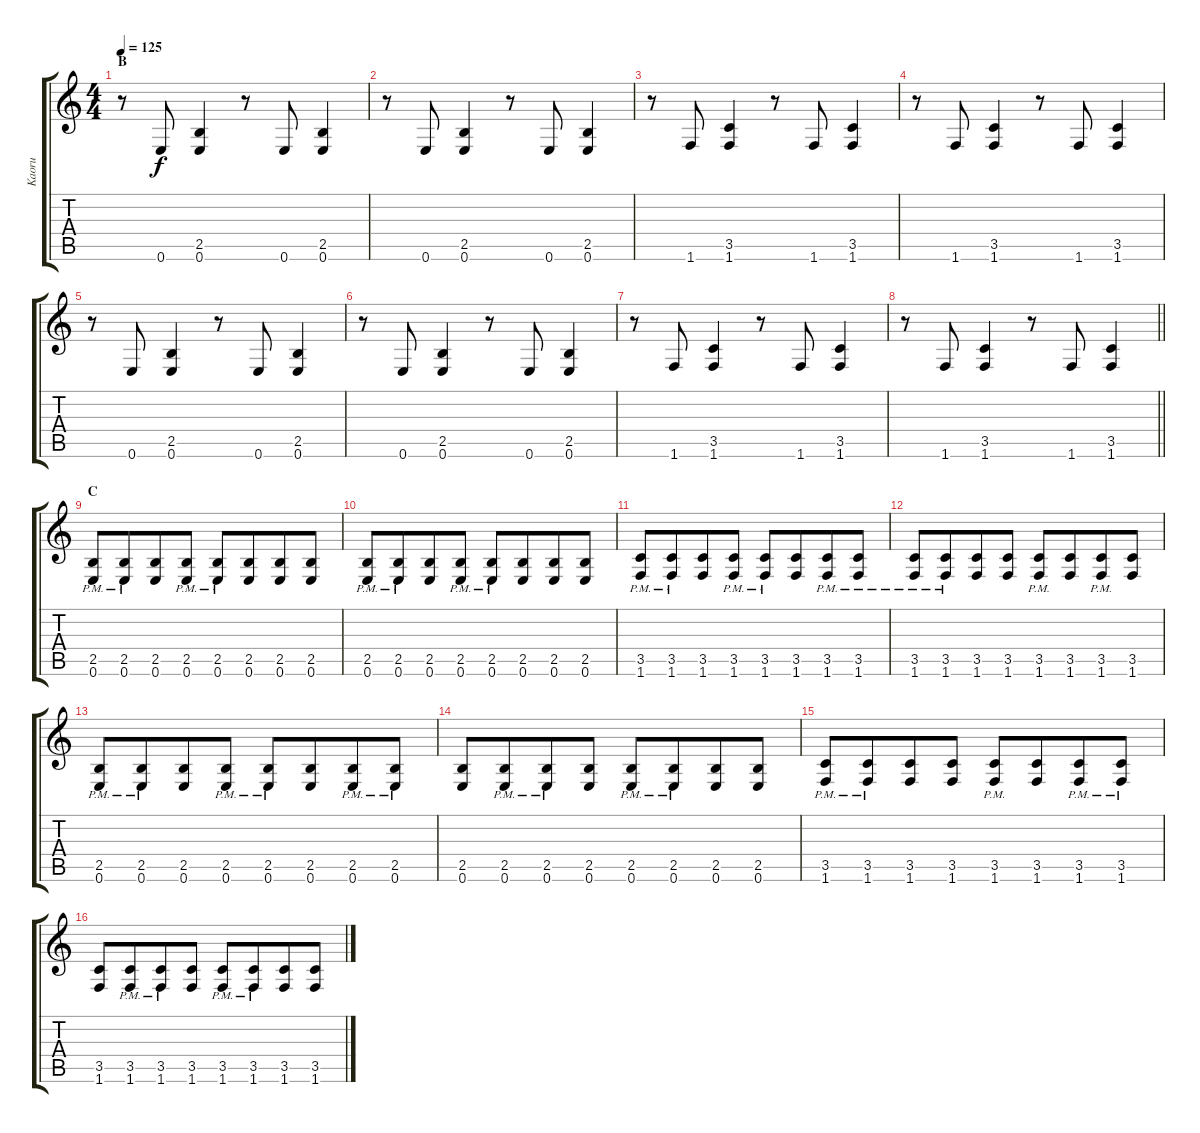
\track ("Kaoru" "Kaoru") {instrument overdrivenguitar}
\staff {score tabs}
\tuning (E4 B3 G3 D3 A2 E2) {hide}
\ts (4 4)
\section ("" "B")
\tempo 125
\clef g2
\ks c
r.8{dy f} 0.6.8 (2.5 0.6).4 r.8 0.6.8 (2.5 0.6).4 |
r.8 0.6.8 (2.5 0.6).4 r.8 0.6.8 (2.5 0.6).4 |
r.8 1.6.8 (3.5 1.6).4 r.8 1.6.8 (3.5 1.6).4 |
r.8 1.6.8 (3.5 1.6).4 r.8 1.6.8 (3.5 1.6).4 |
r.8 0.6.8 (2.5 0.6).4 r.8 0.6.8 (2.5 0.6).4 |
r.8 0.6.8 (2.5 0.6).4 r.8 0.6.8 (2.5 0.6).4 |
r.8 1.6.8 (3.5 1.6).4 r.8 1.6.8 (3.5 1.6).4 |
\barLineRight lightlight
r.8 1.6.8 (3.5 1.6).4 r.8 1.6.8 (3.5 1.6).4 |
\section ("" "C")
(2.5{pm} 0.6{pm}).8 (2.5{pm} 0.6{pm}).8{beam merge} (2.5 0.6).8 (2.5{pm} 0.6{pm}).8 (2.5{pm} 0.6{pm}).8 (2.5 0.6).8{beam merge} (2.5 0.6).8 (2.5 0.6).8 |
(2.5{pm} 0.6{pm}).8 (2.5{pm} 0.6{pm}).8{beam merge} (2.5 0.6).8 (2.5{pm} 0.6{pm}).8 (2.5{pm} 0.6{pm}).8 (2.5 0.6).8{beam merge} (2.5 0.6).8 (2.5 0.6).8 |
(3.5{pm} 1.6{pm}).8 (3.5{pm} 1.6{pm}).8{beam merge} (3.5 1.6).8 (3.5{pm} 1.6{pm}).8 (3.5{pm} 1.6{pm}).8 (3.5 1.6).8{beam merge} (3.5{pm} 1.6{pm}).8 (3.5{pm} 1.6{pm}).8 |
(3.5{pm} 1.6{pm}).8 (3.5{pm} 1.6{pm}).8{beam merge} (3.5 1.6).8 (3.5 1.6).8 (3.5{pm} 1.6{pm}).8 (3.5 1.6).8{beam merge} (3.5{pm} 1.6{pm}).8 (3.5 1.6).8 |
(2.5{pm} 0.6{pm}).8 (2.5{pm} 0.6{pm}).8{beam merge} (2.5 0.6).8 (2.5{pm} 0.6{pm}).8 (2.5{pm} 0.6{pm}).8 (2.5 0.6).8{beam merge} (2.5{pm} 0.6{pm}).8 (2.5{pm} 0.6{pm}).8 |
(2.5 0.6).8 (2.5{pm} 0.6{pm}).8{beam merge} (2.5{pm} 0.6{pm}).8 (2.5 0.6).8 (2.5{pm} 0.6{pm}).8 (2.5{pm} 0.6{pm}).8{beam merge} (2.5 0.6).8 (2.5 0.6).8 |
(3.5{pm} 1.6{pm}).8 (3.5{pm} 1.6{pm}).8{beam merge} (3.5 1.6).8 (3.5 1.6).8 (3.5{pm} 1.6{pm}).8 (3.5 1.6).8{beam merge} (3.5{pm} 1.6{pm}).8 (3.5{pm} 1.6{pm}).8 |
(3.5 1.6).8 (3.5{pm} 1.6{pm}).8{beam merge} (3.5{pm} 1.6{pm}).8 (3.5 1.6).8 (3.5{pm} 1.6{pm}).8 (3.5{pm} 1.6{pm}).8{beam merge} (3.5 1.6).8 (3.5 1.6).8
